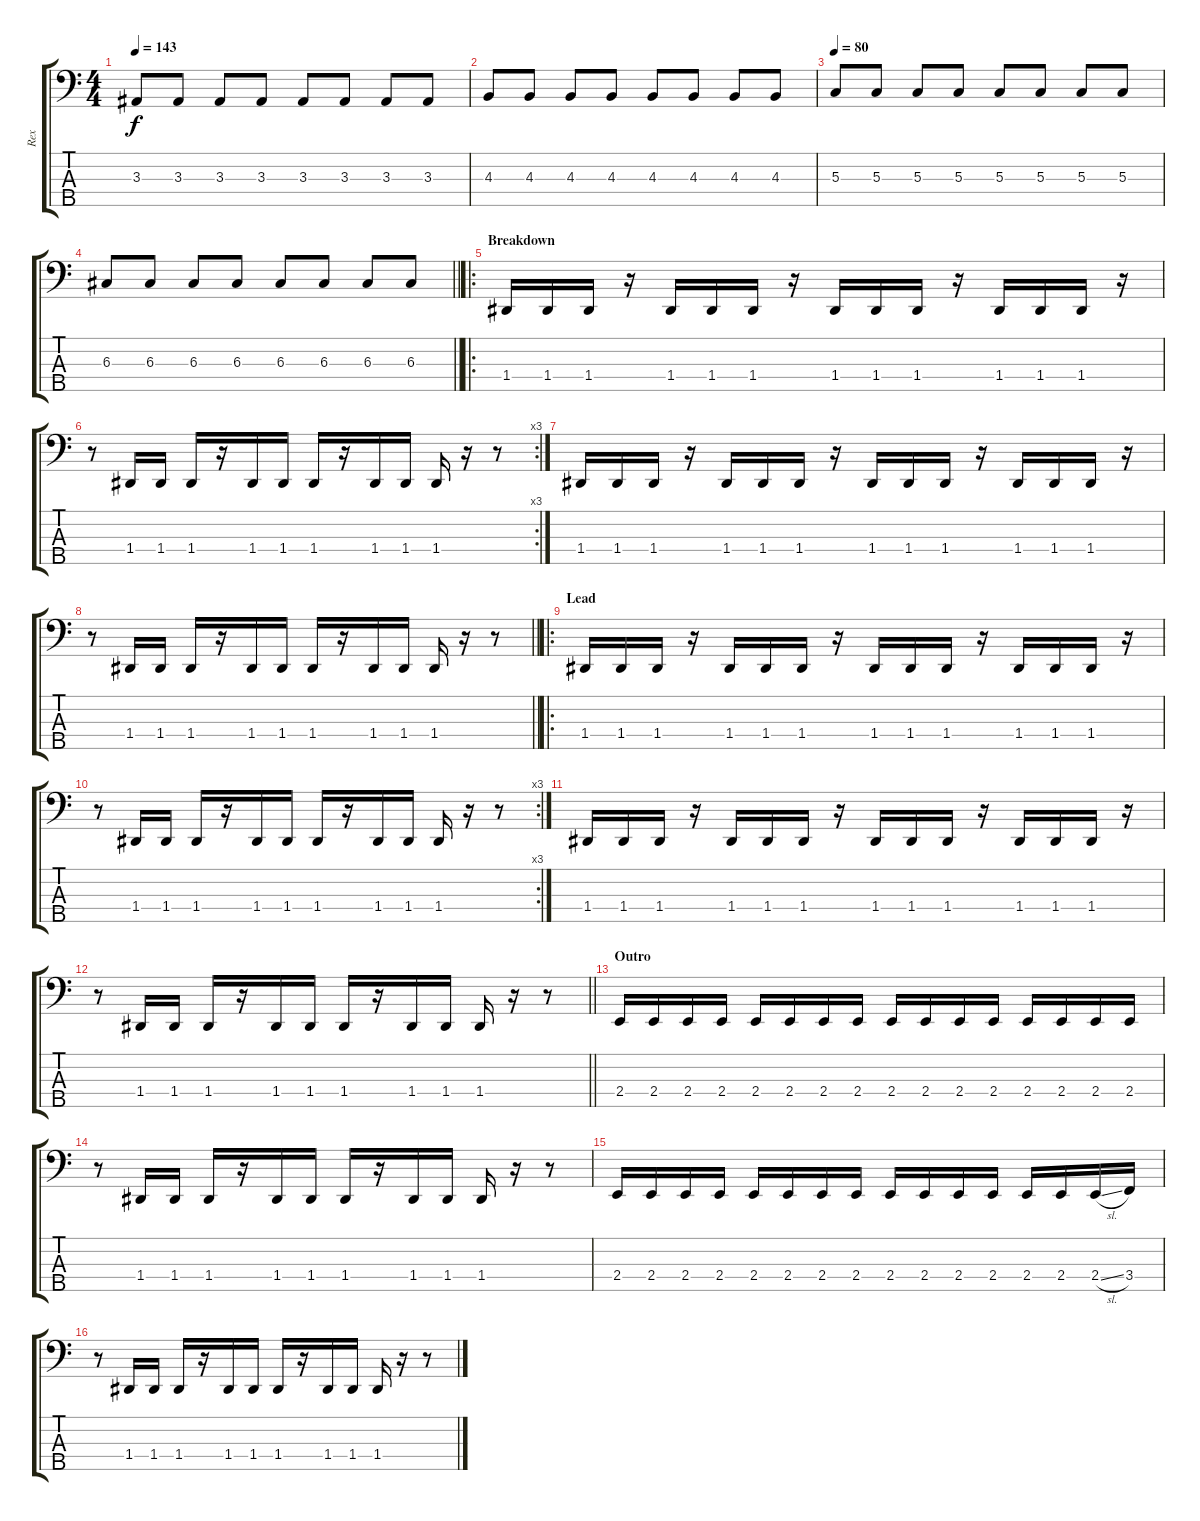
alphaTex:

\track ("Rex" "Rex") {instrument electricbassfinger}
\staff {score tabs}
\tuning (F2 C2 G1 D1 A0) {hide}
\ts (4 4)
\tempo 143
\clef f4
\ks c
3.3.8{dy f} 3.3.8 3.3.8 3.3.8 3.3.8 3.3.8 3.3.8 3.3.8 |
4.3.8 4.3.8 4.3.8 4.3.8 4.3.8 4.3.8 4.3.8 4.3.8 |
\tempo 80
5.3.8 5.3.8 5.3.8 5.3.8 5.3.8 5.3.8 5.3.8 5.3.8 |
\barLineRight lightlight
6.3.8 6.3.8 6.3.8 6.3.8 6.3.8 6.3.8 6.3.8 6.3.8 |
\ro
\section ("" "Breakdown")
1.4.16 1.4.16 1.4.16 r.16 1.4.16 1.4.16 1.4.16 r.16 1.4.16 1.4.16 1.4.16 r.16 1.4.16 1.4.16 1.4.16 r.16 |
\rc 3
r.8 1.4.16 1.4.16 1.4.16 r.16 1.4.16 1.4.16 1.4.16 r.16 1.4.16 1.4.16 1.4.16 r.16 r.8 |
1.4.16 1.4.16 1.4.16 r.16 1.4.16 1.4.16 1.4.16 r.16 1.4.16 1.4.16 1.4.16 r.16 1.4.16 1.4.16 1.4.16 r.16 |
\barLineRight lightlight
r.8 1.4.16 1.4.16 1.4.16 r.16 1.4.16 1.4.16 1.4.16 r.16 1.4.16 1.4.16 1.4.16 r.16 r.8 |
\ro
\section ("" "Lead")
1.4.16 1.4.16 1.4.16 r.16 1.4.16 1.4.16 1.4.16 r.16 1.4.16 1.4.16 1.4.16 r.16 1.4.16 1.4.16 1.4.16 r.16 |
\rc 3
r.8 1.4.16 1.4.16 1.4.16 r.16 1.4.16 1.4.16 1.4.16 r.16 1.4.16 1.4.16 1.4.16 r.16 r.8 |
1.4.16 1.4.16 1.4.16 r.16 1.4.16 1.4.16 1.4.16 r.16 1.4.16 1.4.16 1.4.16 r.16 1.4.16 1.4.16 1.4.16 r.16 |
\barLineRight lightlight
r.8 1.4.16 1.4.16 1.4.16 r.16 1.4.16 1.4.16 1.4.16 r.16 1.4.16 1.4.16 1.4.16 r.16 r.8 |
\section ("" "Outro")
2.4.16 2.4.16 2.4.16 2.4.16 2.4.16 2.4.16 2.4.16 2.4.16 2.4.16 2.4.16 2.4.16 2.4.16 2.4.16 2.4.16 2.4.16 2.4.16 |
r.8 1.4.16 1.4.16 1.4.16 r.16 1.4.16 1.4.16 1.4.16 r.16 1.4.16 1.4.16 1.4.16 r.16 r.8 |
2.4.16 2.4.16 2.4.16 2.4.16 2.4.16 2.4.16 2.4.16 2.4.16 2.4.16 2.4.16 2.4.16 2.4.16 2.4.16 2.4.16 2.4{sl}.16 3.4.16 |
r.8 1.4.16 1.4.16 1.4.16 r.16 1.4.16 1.4.16 1.4.16 r.16 1.4.16 1.4.16 1.4.16 r.16 r.8
